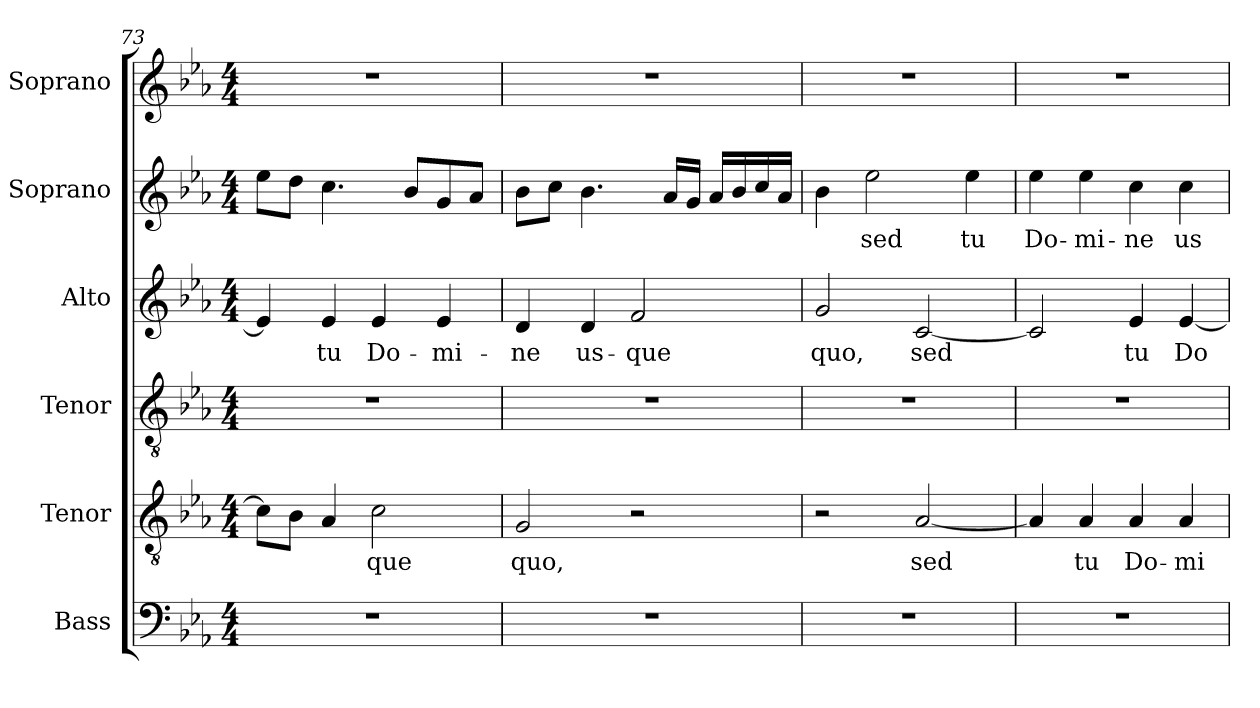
**kern	**kern	**text	**kern	**kern	**text	**kern	**text	**kern
*part6	*part5	*part5	*part4	*part3	*part3	*part2	*part2	*part1
*staff6	*staff5	*staff5	*staff4	*staff3	*staff3	*staff2	*staff2	*staff1
*I"Bass	*I"Tenor	*	*I"Tenor	*I"Alto	*	*I"Soprano	*	*I"Soprano
*I'B	*I'T	*	*I'T	*I'A	*	*I'S	*	*I'S
*clefF4	*clefGv2	*	*clefGv2	*clefG2	*	*clefG2	*	*clefG2
*	*ITrd7c12	*	*ITrd7c12	*	*	*	*	*
*k[b-e-a-]	*k[b-e-a-]	*	*k[b-e-a-]	*k[b-e-a-]	*	*k[b-e-a-]	*	*k[b-e-a-]
*E-:	*E-:	*	*E-:	*E-:	*	*E-:	*	*E-:
*M4/4	*M4/4	*	*M4/4	*M4/4	*	*M4/4	*	*M4/4
=73	=73	=73	=73	=73	=73	=73	=73	=73
1r	8Ci\L]	.	1r	4e-i/]	.	8ee-i\L	.	1r
.	8BB-i\J	.	.	.	.	8ddi\J	.	.
!	!	!	!	!	!LO:LY:b:color=#000000	!	!	!
.	4AA-i/	.	.	4e-i/	tu	4.cci\	.	.
!	!	!LO:LY:b:color=#000000	!	!	!	!	!	!
!	!	!	!	!	!LO:LY:b:color=#000000	!	!	!
.	2Ci\	-que	.	4e-i/	Do-	.	.	.
.	.	.	.	.	.	8b-i/L	.	.
!	!	!	!	!	!LO:LY:b:color=#000000	!	!	!
.	.	.	.	4e-i/	-mi-	8gi/	.	.
.	.	.	.	.	.	8a-i/J	.	.
!!LO:LB:g=z
=74	=74	=74	=74	=74	=74	=74	=74	=74
!	!	!LO:LY:b:color=#000000	!	!	!	!	!	!
!	!	!	!	!	!LO:LY:b:color=#000000	!	!	!
1r	2GGi/	quo,	1r	4di/	-ne	8b-i\L	.	1r
.	.	.	.	.	.	8cci\J	.	.
!	!	!	!	!	!LO:LY:b:color=#000000	!	!	!
.	.	.	.	4di/	us-	4.b-i\	.	.
!	!	!	!	!	!LO:LY:b:color=#000000	!	!	!
.	2r	.	.	2fi/	-que	.	.	.
.	.	.	.	.	.	16a-i/LL	.	.
.	.	.	.	.	.	16gi/JJ	.	.
.	.	.	.	.	.	16a-i/LL	.	.
.	.	.	.	.	.	16b-i/	.	.
.	.	.	.	.	.	16cci/	.	.
.	.	.	.	.	.	16a-i/JJ	.	.
=75	=75	=75	=75	=75	=75	=75	=75	=75
!	!	!	!	!	!LO:LY:b:color=#000000	!	!	!
1r	2r	.	1r	2gi/	quo,	4b-i\	.	1r
!	!	!	!	!	!	!	!LO:LY:b:color=#000000	!
.	.	.	.	.	.	2ee-i\	sed	.
!	!	!LO:LY:b:color=#000000	!	!	!	!	!	!
!	!	!	!	!	!LO:LY:b:color=#000000	!	!	!
.	[2AA-i/	sed	.	[2ci/	sed	.	.	.
!	!	!	!	!	!	!	!LO:LY:b:color=#000000	!
.	.	.	.	.	.	4ee-i\	tu	.
=76	=76	=76	=76	=76	=76	=76	=76	=76
!	!	!	!	!	!	!	!LO:LY:b:color=#000000	!
1r	4AA-i/]	.	1r	2ci/]	.	4ee-i\	Do-	1r
!	!	!LO:LY:b:color=#000000	!	!	!	!	!	!
!	!	!	!	!	!	!	!LO:LY:b:color=#000000	!
.	4AA-i/	tu	.	.	.	4ee-i\	-mi-	.
!	!	!LO:LY:b:color=#000000	!	!	!	!	!	!
!	!	!	!	!	!LO:LY:b:color=#000000	!	!	!
!	!	!	!	!	!	!	!LO:LY:b:color=#000000	!
.	4AA-i/	Do-	.	4e-i/	tu	4cci\	-ne	.
!	!	!LO:LY:b:color=#000000	!	!	!	!	!	!
!	!	!	!	!	!LO:LY:b:color=#000000	!	!	!
!	!	!	!	!	!	!	!LO:LY:b:color=#000000	!
.	4AA-i/	-mi-	.	[4e-i/	Do-	4cci\	us-	.
=	=	=	=	=	=	=	=	=
*-	*-	*-	*-	*-	*-	*-	*-	*-
